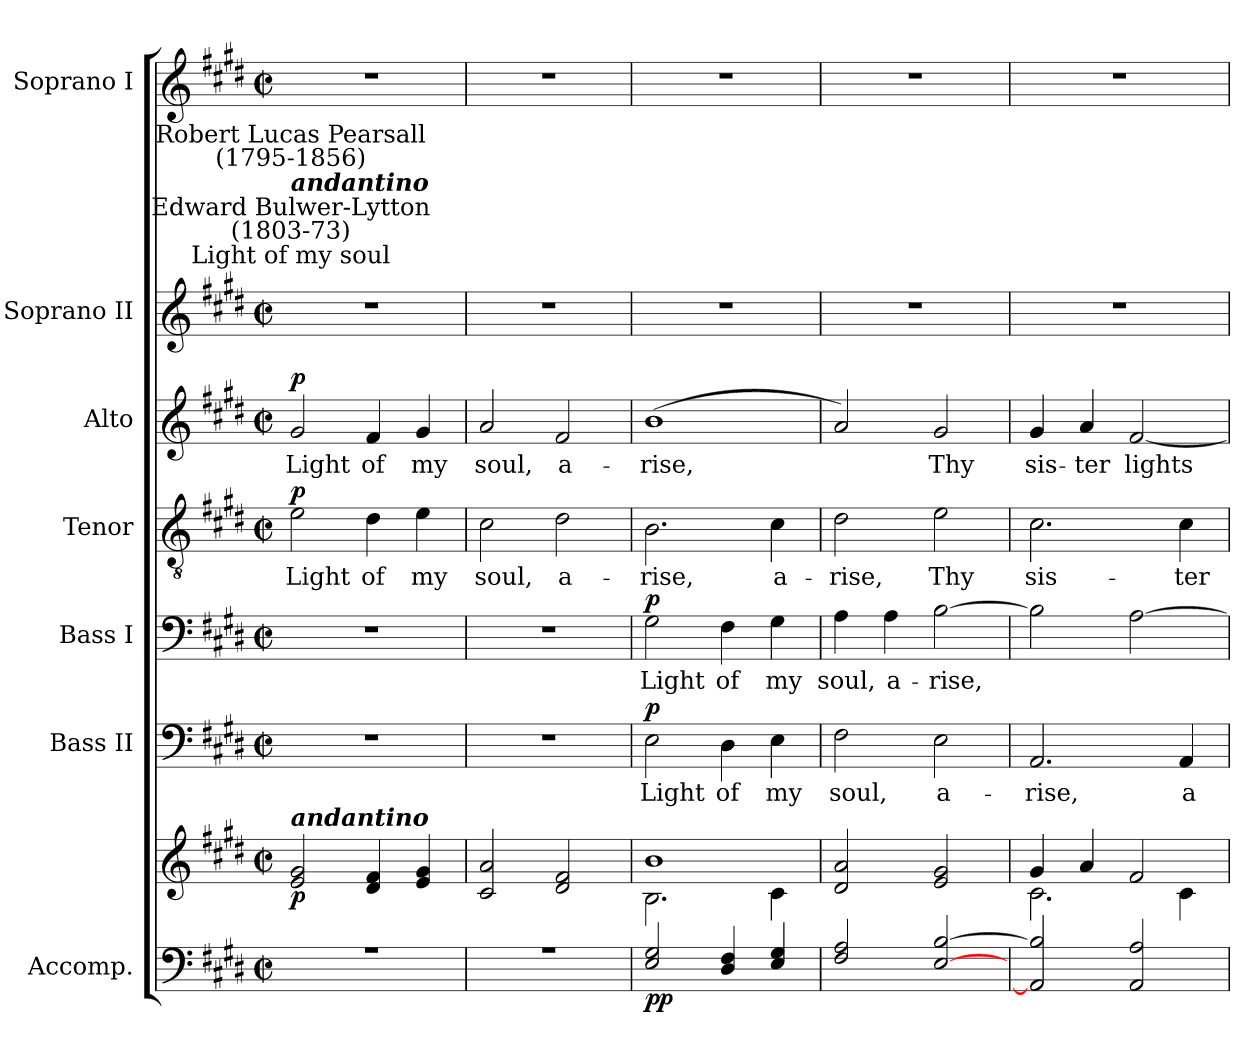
**kern	**kern	**dynam	**kern	**text	**dynam	**kern	**text	**dynam	**kern	**text	**dynam	**kern	**text	**dynam	**kern	**kern
*part7	*part7	*part7	*part6	*part6	*part6	*part5	*part5	*part5	*part4	*part4	*part4	*part3	*part3	*part3	*part2	*part1
*staff8	*staff7	*staff7/8	*staff6	*staff6	*staff6	*staff5	*staff5	*staff5	*staff4	*staff4	*staff4	*staff3	*staff3	*staff3	*staff2	*staff1
*I"Accomp.	*	*	*I"Bass II	*	*	*I"Bass I	*	*	*I"Tenor	*	*	*I"Alto	*	*	*I"Soprano II	*I"Soprano I
*	*	*	*I'B II	*	*	*I'B I	*	*	*I'T	*	*	*I'A	*	*	*I'S II	*I'S I
*clefF4	*clefG2	*	*clefF4	*	*	*clefF4	*	*	*clefGv2	*	*	*clefG2	*	*	*clefG2	*clefG2
*k[f#c#g#d#]	*k[f#c#g#d#]	*	*k[f#c#g#d#]	*	*	*k[f#c#g#d#]	*	*	*k[f#c#g#d#]	*	*	*k[f#c#g#d#]	*	*	*k[f#c#g#d#]	*k[f#c#g#d#]
*E:	*E:	*	*E:	*	*	*E:	*	*	*E:	*	*	*E:	*	*	*E:	*E:
*M2/2	*M2/2	*	*M2/2	*	*	*M2/2	*	*	*M2/2	*	*	*M2/2	*	*	*M2/2	*M2/2
*met(c|)	*met(c|)	*	*met(c|)	*	*	*met(c|)	*	*	*met(c|)	*	*	*met(c|)	*	*	*met(c|)	*met(c|)
*MM120	*MM120	*	*MM120	*	*	*MM120	*	*	*MM120	*	*	*MM120	*	*	*MM120	*MM120
=1	=1	=1	=1	=1	=1	=1	=1	=1	=1	=1	=1	=1	=1	=1	=1	=1
*^	*^	*	*	*	*	*	*	*	*	*	*	*	*	*	*	*
!	!	!	!	!	!	!	!	!	!	!	!	!	!	!	!	!	!LO:TX:a:cj:t=Light of my soul	!
!	!	!	!	!	!	!	!	!	!	!	!	!	!	!	!	!	!LO:TX:a:cj:t=Edward Bulwer-Lytton\n(1803-73)	!
!	!	!	!	!	!	!	!	!	!	!	!	!	!	!	!	!	!LO:TX:a:Bi:t=andantino	!
!	!	!	!	!	!	!	!	!	!	!	!	!	!	!	!	!	!LO:TX:a:cj:t=Robert Lucas Pearsall\n(1795-1856)	!
!	!	!LO:TX:a:Bi:t=andantino	!	!	!	!	!	!	!	!	!	!	!	!	!	!	!	!
!	!	!	!	!LO:DY:b	!	!	!	!	!	!	!	!LO:LY:b	!LO:DY:b	!	!LO:LY:b	!LO:DY:b	!	!
1r	1ryy	2e/ 2g#/	1ryy	p	1r	.	.	1r	.	.	2e	Light	p	2g#	Light	p	1r	1r
!	!	!	!	!	!	!	!	!	!	!	!	!LO:LY:b	!	!	!LO:LY:b	!	!	!
.	.	4d#/ 4f#/	.	.	.	.	.	.	.	.	4d#	of	.	4f#	of	.	.	.
!	!	!	!	!	!	!	!	!	!	!	!	!LO:LY:b	!	!	!LO:LY:b	!	!	!
.	.	4e/ 4g#/	.	.	.	.	.	.	.	.	4e	my	.	4g#	my	.	.	.
=2	=2	=2	=2	=2	=2	=2	=2	=2	=2	=2	=2	=2	=2	=2	=2	=2	=2	=2
!	!	!	!	!	!	!	!	!	!	!	!	!LO:LY:b	!	!	!LO:LY:b	!	!	!
1r	1ryy	2c#/ 2a/	1ryy	.	1r	.	.	1r	.	.	2c#	soul,	.	2a	soul,	.	1r	1r
!	!	!	!	!	!	!	!	!	!	!	!	!LO:LY:b	!	!	!LO:LY:b	!	!	!
.	.	2d#/ 2f#/	.	.	.	.	.	.	.	.	2d#	a-	.	2f#	a-	.	.	.
=3	=3	=3	=3	=3	=3	=3	=3	=3	=3	=3	=3	=3	=3	=3	=3	=3	=3	=3
!	!	!	!	!LO:DY:b=2	!	!LO:LY:b	!	!	!LO:LY:b	!	!	!LO:LY:b	!	!	!LO:LY:b	!	!	!
!	!	!	!	!LO:DY:n=1:b	!	!	!LO:DY:b	!	!	!LO:DY:b	!	!	!	!	!	!	!	!
2E 2G#	1ryy	1b/	2.B\	p p	2E	Light	p	2G#	Light	p	2.B	-rise,	.	(<1b	-rise,	.	1r	1r
!	!	!	!	!	!	!LO:LY:b	!	!	!LO:LY:b	!	!	!	!	!	!	!	!	!
4D# 4F#	.	.	.	.	4D#	of	.	4F#	of	.	.	.	.	.	.	.	.	.
!	!	!	!	!	!	!LO:LY:b	!	!	!LO:LY:b	!	!	!LO:LY:b	!	!	!	!	!	!
4E 4G#	.	.	4c#\	.	4E	my	.	4G#	my	.	4c#	a-	.	.	.	.	.	.
=4	=4	=4	=4	=4	=4	=4	=4	=4	=4	=4	=4	=4	=4	=4	=4	=4	=4	=4
!	!	!	!	!	!	!LO:LY:b	!	!	!LO:LY:b	!	!	!LO:LY:b	!	!	!	!	!	!
2F# 2A	1ryy	2d#/ 2a/	1ryy	.	2F#	soul,	.	4A	soul,	.	2d#	-rise,	.	2a)	.	.	1r	1r
!	!	!	!	!	!	!	!	!	!LO:LY:b	!	!	!	!	!	!	!	!	!
.	.	.	.	.	.	.	.	4A	a-	.	.	.	.	.	.	.	.	.
!	!	!	!	!	!	!LO:LY:b	!	!	!LO:LY:b	!	!	!LO:LY:b	!	!	!LO:LY:b	!	!	!
[2E [2B	.	2e/ 2g#/	.	.	2E	a-	.	[2B	-rise,	.	2e	Thy	.	2g#	Thy	.	.	.
=5	=5	=5	=5	=5	=5	=5	=5	=5	=5	=5	=5	=5	=5	=5	=5	=5	=5	=5
!	!	!	!	!	!	!LO:LY:b	!	!	!	!	!	!LO:LY:b	!	!	!LO:LY:b	!	!	!
2AA] 2B]	1ryy	4g#/	2.c#\	.	2.AA	-rise,	.	2B]	.	.	2.c#	sis-	.	4g#	sis-	.	1r	1r
!	!	!	!	!	!	!	!	!	!	!	!	!	!	!	!LO:LY:b	!	!	!
.	.	4a/	.	.	.	.	.	.	.	.	.	.	.	4a	-ter	.	.	.
!	!	!	!	!	!	!	!	!	!	!	!	!	!	!	!LO:LY:b	!	!	!
2AA 2A	.	2f#/	.	.	.	.	.	[2A	.	.	.	.	.	[2f#	lights	.	.	.
!	!	!	!	!	!	!LO:LY:b	!	!	!	!	!	!LO:LY:b	!	!	!	!	!	!
.	.	.	4c#\	.	4AA	a-	.	.	.	.	4c#	-ter	.	.	.	.	.	.
*v	*v	*	*	*	*	*	*	*	*	*	*	*	*	*	*	*	*	*
*	*v	*v	*	*	*	*	*	*	*	*	*	*	*	*	*	*	*
=	=	=	=	=	=	=	=	=	=	=	=	=	=	=	=	=
*-	*-	*-	*-	*-	*-	*-	*-	*-	*-	*-	*-	*-	*-	*-	*-	*-
